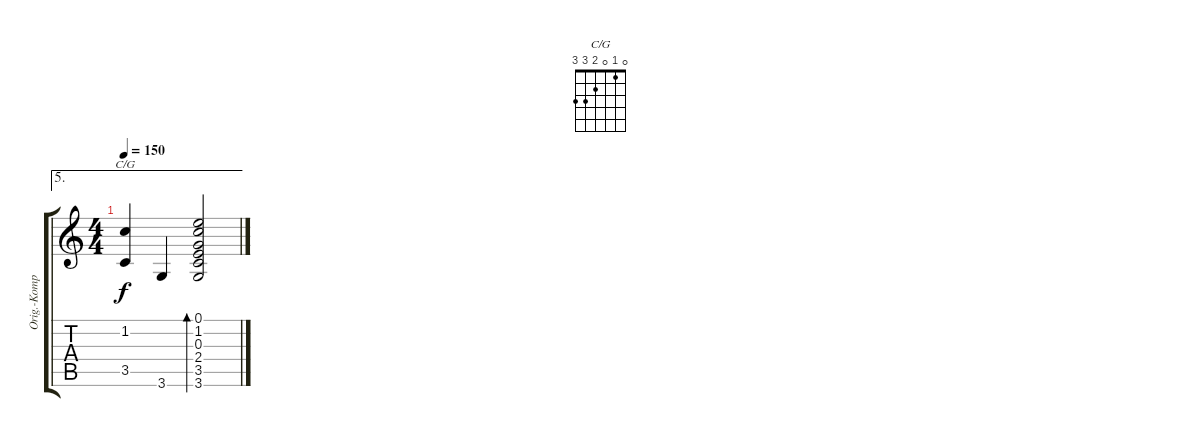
\track ("Orig.-Komp.: Ralph McTell" "Orig.-Komp") {instrument acousticguitarsteel}
\staff {score tabs}
\tuning (E4 B3 G3 D3 A2 E2) {hide}
\chord ("C/G" 0 1 0 2 3 3)
\ae 5
\ts (4 4)
\tempo 150
\clef g2
\ks c
(1.2 3.5).4{ch "C/G" dy f} 3.6.4 (0.1 1.2 0.3 2.4 3.5 3.6).2{bd 240}
